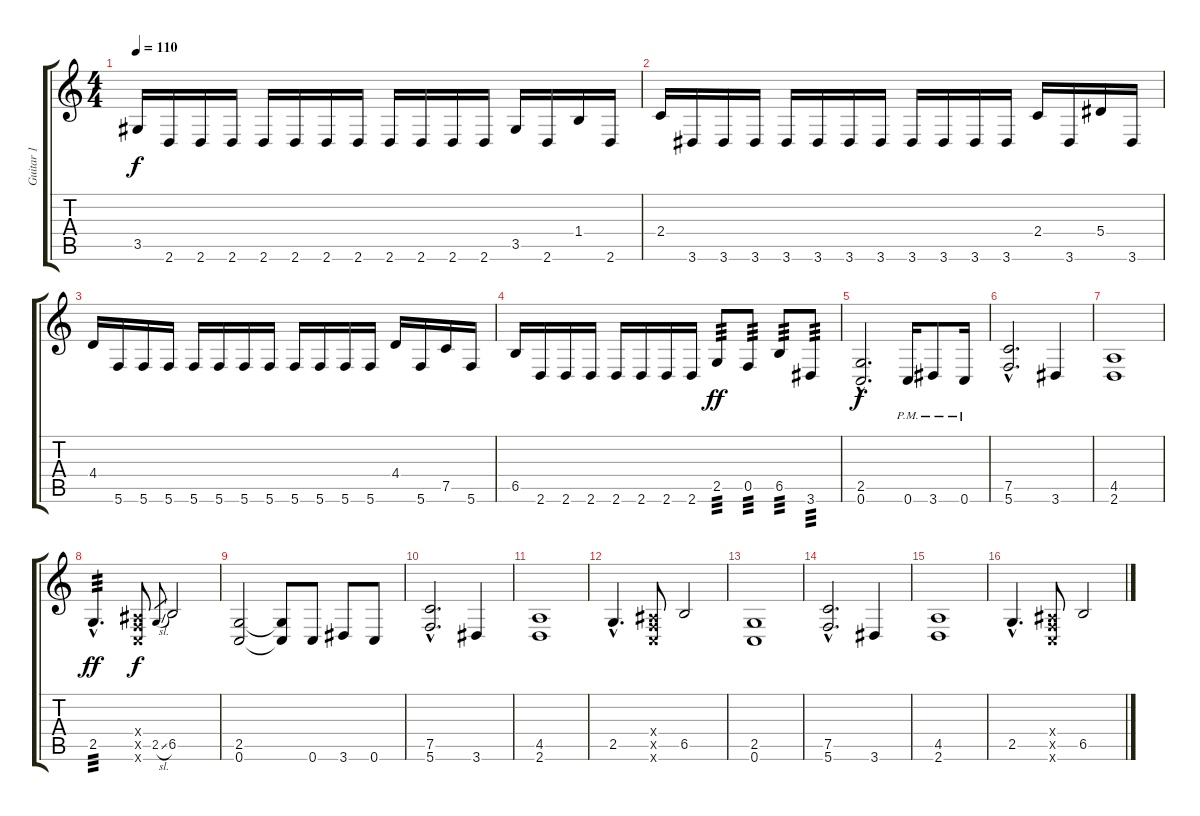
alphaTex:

\track ("Guitar 1" "Guitar 1") {instrument distortionguitar}
\staff {score tabs}
\tuning (C4 G3 Eb3 Bb2 F2 C2) {hide}
\ts (4 4)
\tempo 110
\clef g2
\ks c
3.5.16{dy f} 2.6.16 2.6.16 2.6.16 2.6.16 2.6.16 2.6.16 2.6.16 2.6.16 2.6.16 2.6.16 2.6.16 3.5.16 2.6.16 1.4.16 2.6.16 |
2.4.16 3.6.16 3.6.16 3.6.16 3.6.16 3.6.16 3.6.16 3.6.16 3.6.16 3.6.16 3.6.16 3.6.16 2.4.16 3.6.16 5.4.16 3.6.16 |
4.4.16 5.6.16 5.6.16 5.6.16 5.6.16 5.6.16 5.6.16 5.6.16 5.6.16 5.6.16 5.6.16 5.6.16 4.4.16 5.6.16 7.5.16 5.6.16 |
6.5.16 2.6.16 2.6.16 2.6.16 2.6.16 2.6.16 2.6.16 2.6.16 2.5.8{tp 3 dy ff} 0.5.8{tp 3} 6.5.8{tp 3} 3.6.8{tp 3} |
(2.5{hac} 0.6{hac}).2{d dy f} 0.6{pm}.16 3.6{pm}.8 0.6{pm}.16 |
(7.5{hac} 5.6{hac}).2{d} 3.6.4 |
(4.5 2.6).1 |
2.5{hac}.4{d tp 3 dy ff} (0.4{x} 0.5{x} 0.6{x}).8{dy f} 2.5{sl}.8{gr} 6.5.2 |
(2.5 0.6).2 (2.5{t} 0.6{t}).8 0.6.8 3.6.8 0.6.8 |
(7.5{hac} 5.6{hac}).2{d} 3.6.4 |
(4.5 2.6).1 |
2.5{hac}.4{d} (0.4{x} 0.5{x} 0.6{x}).8 6.5.2 |
(2.5 0.6).1 |
(7.5{hac} 5.6{hac}).2{d} 3.6.4 |
(4.5 2.6).1 |
2.5{hac}.4{d} (0.4{x} 0.5{x} 0.6{x}).8 6.5.2
